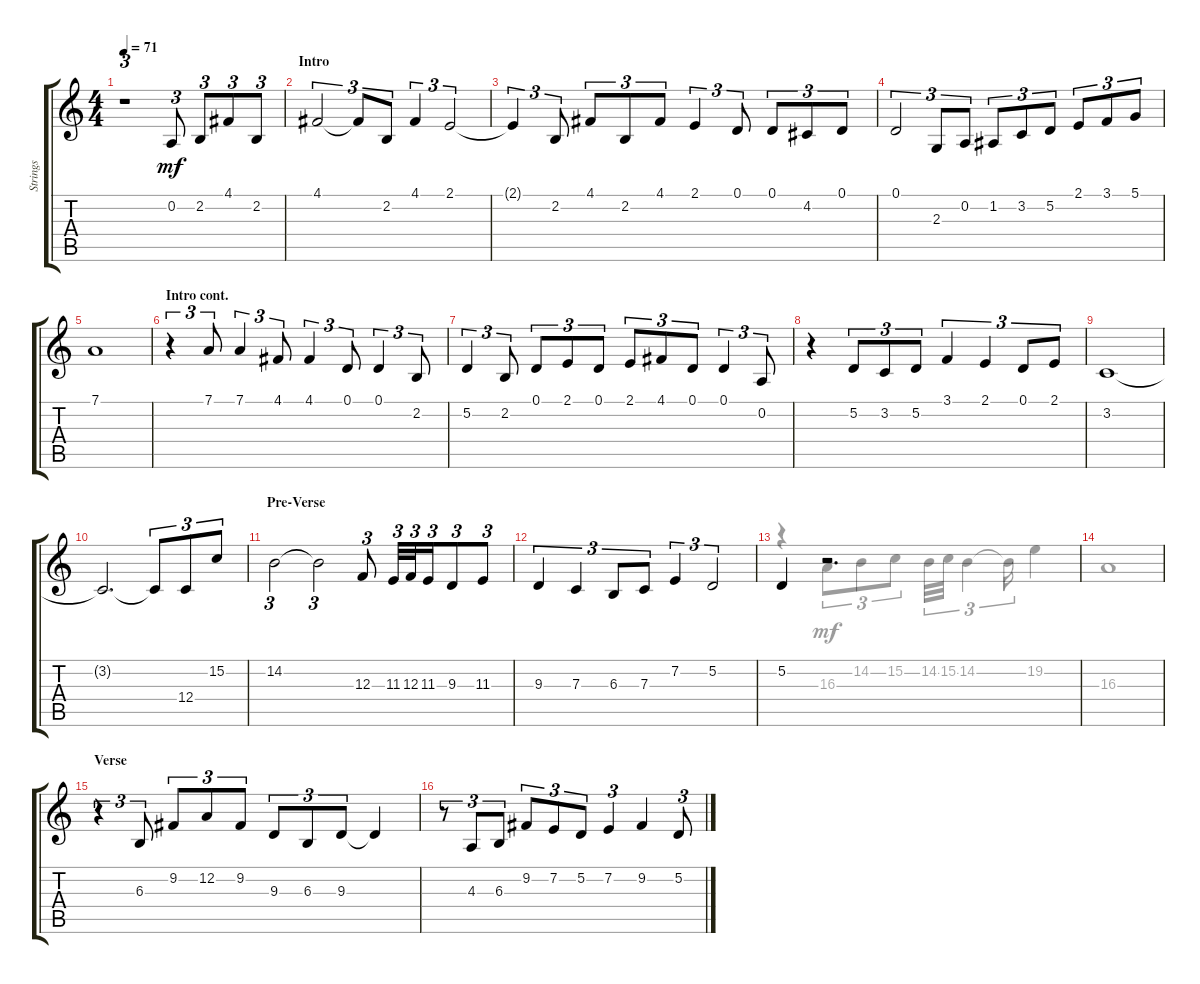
\track ("Strings" "Strings") {instrument violin}
\staff {score tabs}
\tuning (D4 A3 F3 C3 G2 C2) {hide}
\voice
\ts (4 4)
\tempo 71
\clef g2
\ks c
r.1{tu (3 2) dy mf instrument violin} 0.2.8{tu (3 2)} 2.2.8{tu (3 2)} 4.1.8{tu (3 2)} 2.2.8{tu (3 2)} |
\section ("" "Intro")
4.1.2{tu (3 2)} 4.1{t}.8{tu (3 2)} 2.2.8{tu (3 2)} 4.1.4{tu (3 2)} 2.1.2{tu (3 2)} |
2.1{t}.4{tu (3 2)} 2.2.8{tu (3 2)} 4.1.8{tu (3 2)} 2.2.8{tu (3 2)} 4.1.8{tu (3 2)} 2.1.4{tu (3 2)} 0.1.8{tu (3 2)} 0.1.8{tu (3 2)} 4.2.8{tu (3 2)} 0.1.8{tu (3 2)} |
0.1.2{tu (3 2)} 2.3.8{tu (3 2)} 0.2.8{tu (3 2)} 1.2.8{tu (3 2)} 3.2.8{tu (3 2)} 5.2.8{tu (3 2)} 2.1.8{tu (3 2)} 3.1.8{tu (3 2)} 5.1.8{tu (3 2)} |
7.1.1 |
\section ("" "Intro cont.")
r.4{tu (3 2)} 7.1.8{tu (3 2)} 7.1.4{tu (3 2)} 4.1.8{tu (3 2)} 4.1.4{tu (3 2)} 0.1.8{tu (3 2)} 0.1.4{tu (3 2)} 2.2.8{tu (3 2)} |
5.2.4{tu (3 2)} 2.2.8{tu (3 2)} 0.1.8{tu (3 2)} 2.1.8{tu (3 2)} 0.1.8{tu (3 2)} 2.1.8{tu (3 2)} 4.1.8{tu (3 2)} 0.1.8{tu (3 2)} 0.1.4{tu (3 2)} 0.2.8{tu (3 2)} |
r.4 5.2.8{tu (3 2)} 3.2.8{tu (3 2)} 5.2.8{tu (3 2)} 3.1.4{tu (3 2)} 2.1.4{tu (3 2)} 0.1.8{tu (3 2)} 2.1.8{tu (3 2)} |
3.2.1 |
3.2{t}.2{d} 3.2{t}.8{tu (3 2)} 12.4.8{tu (3 2)} 15.2.8{tu (3 2)} |
\section ("" "Pre-Verse")
14.2.2{tu (3 2)} 14.2{t}.2{tu (3 2)} 12.3.8{tu (3 2)} 11.3.32{tu (3 2)} 12.3.32{tu (3 2)} 11.3.16{tu (3 2)} 9.3.8{tu (3 2)} 11.3.8{tu (3 2)} |
9.3.4{tu (3 2)} 7.3.4{tu (3 2)} 6.3.8{tu (3 2)} 7.3.8{tu (3 2)} 7.2.4{tu (3 2)} 5.2.2{tu (3 2)} |
5.2.4 r.2{d} |
|
\section ("" "Verse")
r.4{tu (3 2)} 6.3.8{tu (3 2)} 9.2.8{tu (3 2)} 12.2.8{tu (3 2)} 9.2.8{tu (3 2)} 9.3.8{tu (3 2)} 6.3.8{tu (3 2)} 9.3.8{tu (3 2)} 9.3{t}.4 |
r.8{tu (3 2)} 4.3.8{tu (3 2)} 6.3.8{tu (3 2)} 9.2.8{tu (3 2)} 7.2.8{tu (3 2)} 5.2.8{tu (3 2)} 7.2.4{tu (3 2)} 9.2.4 5.2.8{tu (3 2)}
\voice
\clef g2
\ottava regular
\simile none
\ks c
|
|
|
|
|
|
|
|
|
|
|
|
r.4 16.3.8{tu (3 2)} 14.2.8{tu (3 2)} 15.2.8{tu (3 2)} 14.2.32{tu (3 2)} 15.2.32{tu (3 2)} 14.2.4{tu (3 2)} 14.2{t}.16{tu (3 2)} 19.2.4 |
16.3.1 |
|
